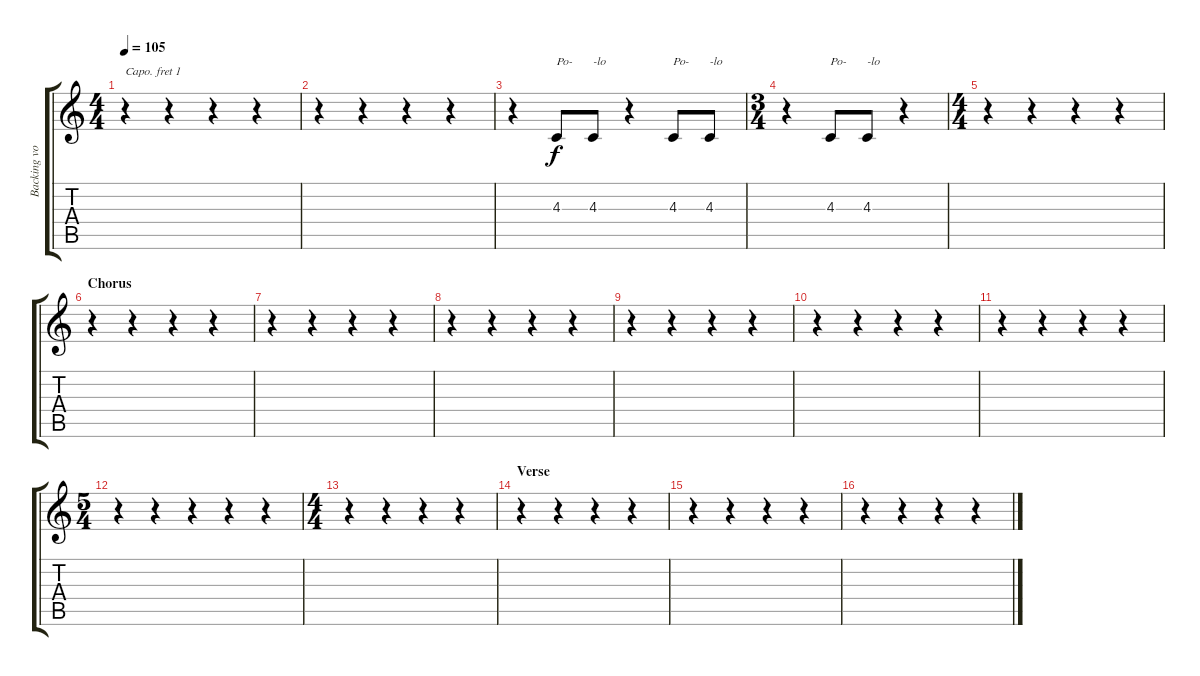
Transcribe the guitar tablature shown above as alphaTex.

\track ("Backing vocals" "Backing vo") {instrument synthvoice}
\staff {score tabs}
\capo 1
\tuning (E4 B3 G3 D3 A2 E2) {hide}
\ts (4 4)
\tempo 105
\clef g2
\ks c
r.4{dy f} r.4 r.4 r.4 |
r.4 r.4 r.4 r.4 |
r.4 4.3.8{txt "Po-"} 4.3.8{txt "-lo"} r.4 4.3.8{txt "Po-"} 4.3.8{txt "-lo"} |
\ts (3 4)
r.4 4.3.8{txt "Po-"} 4.3.8{txt "-lo"} r.4 |
\ts (4 4)
r.4 r.4 r.4 r.4 |
\section ("" "Chorus")
r.4 r.4 r.4 r.4 |
r.4 r.4 r.4 r.4 |
r.4 r.4 r.4 r.4 |
r.4 r.4 r.4 r.4 |
r.4 r.4 r.4 r.4 |
r.4 r.4 r.4 r.4 |
\ts (5 4)
r.4 r.4 r.4 r.4 r.4 |
\ts (4 4)
r.4 r.4 r.4 r.4 |
\section ("" "Verse")
r.4 r.4 r.4 r.4 |
r.4 r.4 r.4 r.4 |
r.4 r.4 r.4 r.4
